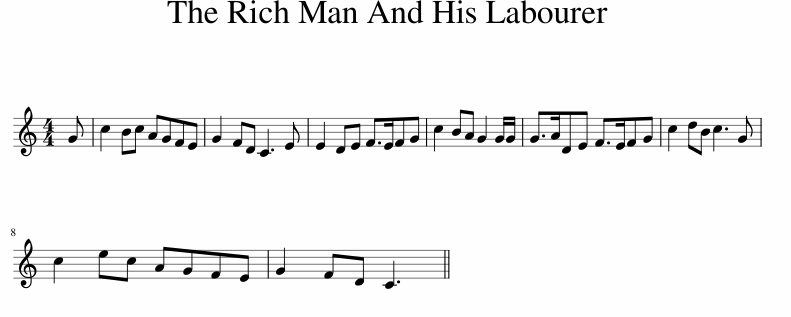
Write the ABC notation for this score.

X:1
L:1/8
M:4/4
I:linebreak $
K:C
V:1 treble
V:1
 G | c2 Bc AGFE | G2 FD C3 E | E2 DE F>EFG | c2 BA G2 G/G/ | %5
 G>ADE F>EFG | c2 dB c3 G |$ c2 ec AGFE | G2 FD C3 || %9
